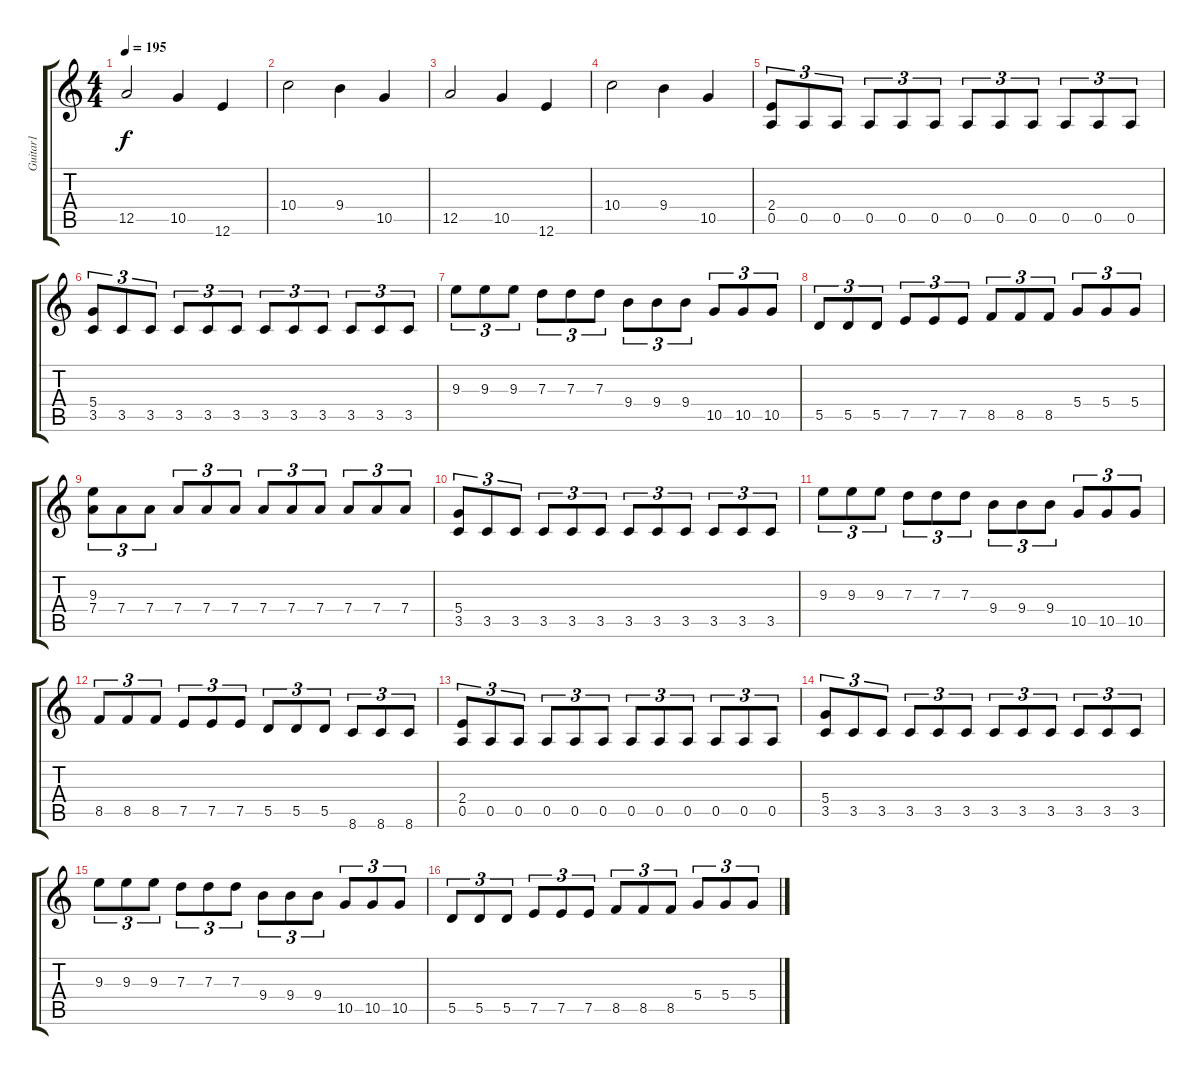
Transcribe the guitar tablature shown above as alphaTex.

\track ("Guitar1" "Guitar1") {instrument distortionguitar}
\staff {score tabs}
\tuning (E4 B3 G3 D3 A2 E2) {hide}
\ts (4 4)
\tempo 195
\clef g2
\ks c
12.5.2{dy f} 10.5.4 12.6.4 |
10.4.2 9.4.4 10.5.4 |
12.5.2 10.5.4 12.6.4 |
10.4.2 9.4.4 10.5.4 |
(2.4 0.5).8{tu (3 2)} 0.5.8{tu (3 2)} 0.5.8{tu (3 2)} 0.5.8{tu (3 2)} 0.5.8{tu (3 2)} 0.5.8{tu (3 2)} 0.5.8{tu (3 2)} 0.5.8{tu (3 2)} 0.5.8{tu (3 2)} 0.5.8{tu (3 2)} 0.5.8{tu (3 2)} 0.5.8{tu (3 2)} |
(5.4 3.5).8{tu (3 2)} 3.5.8{tu (3 2)} 3.5.8{tu (3 2)} 3.5.8{tu (3 2)} 3.5.8{tu (3 2)} 3.5.8{tu (3 2)} 3.5.8{tu (3 2)} 3.5.8{tu (3 2)} 3.5.8{tu (3 2)} 3.5.8{tu (3 2)} 3.5.8{tu (3 2)} 3.5.8{tu (3 2)} |
9.3.8{tu (3 2)} 9.3.8{tu (3 2)} 9.3.8{tu (3 2)} 7.3.8{tu (3 2)} 7.3.8{tu (3 2)} 7.3.8{tu (3 2)} 9.4.8{tu (3 2)} 9.4.8{tu (3 2)} 9.4.8{tu (3 2)} 10.5.8{tu (3 2)} 10.5.8{tu (3 2)} 10.5.8{tu (3 2)} |
5.5.8{tu (3 2)} 5.5.8{tu (3 2)} 5.5.8{tu (3 2)} 7.5.8{tu (3 2)} 7.5.8{tu (3 2)} 7.5.8{tu (3 2)} 8.5.8{tu (3 2)} 8.5.8{tu (3 2)} 8.5.8{tu (3 2)} 5.4.8{tu (3 2)} 5.4.8{tu (3 2)} 5.4.8{tu (3 2)} |
(9.3 7.4).8{tu (3 2)} 7.4.8{tu (3 2)} 7.4.8{tu (3 2)} 7.4.8{tu (3 2)} 7.4.8{tu (3 2)} 7.4.8{tu (3 2)} 7.4.8{tu (3 2)} 7.4.8{tu (3 2)} 7.4.8{tu (3 2)} 7.4.8{tu (3 2)} 7.4.8{tu (3 2)} 7.4.8{tu (3 2)} |
(5.4 3.5).8{tu (3 2)} 3.5.8{tu (3 2)} 3.5.8{tu (3 2)} 3.5.8{tu (3 2)} 3.5.8{tu (3 2)} 3.5.8{tu (3 2)} 3.5.8{tu (3 2)} 3.5.8{tu (3 2)} 3.5.8{tu (3 2)} 3.5.8{tu (3 2)} 3.5.8{tu (3 2)} 3.5.8{tu (3 2)} |
9.3.8{tu (3 2)} 9.3.8{tu (3 2)} 9.3.8{tu (3 2)} 7.3.8{tu (3 2)} 7.3.8{tu (3 2)} 7.3.8{tu (3 2)} 9.4.8{tu (3 2)} 9.4.8{tu (3 2)} 9.4.8{tu (3 2)} 10.5.8{tu (3 2)} 10.5.8{tu (3 2)} 10.5.8{tu (3 2)} |
8.5.8{tu (3 2)} 8.5.8{tu (3 2)} 8.5.8{tu (3 2)} 7.5.8{tu (3 2)} 7.5.8{tu (3 2)} 7.5.8{tu (3 2)} 5.5.8{tu (3 2)} 5.5.8{tu (3 2)} 5.5.8{tu (3 2)} 8.6.8{tu (3 2)} 8.6.8{tu (3 2)} 8.6.8{tu (3 2)} |
(2.4 0.5).8{tu (3 2)} 0.5.8{tu (3 2)} 0.5.8{tu (3 2)} 0.5.8{tu (3 2)} 0.5.8{tu (3 2)} 0.5.8{tu (3 2)} 0.5.8{tu (3 2)} 0.5.8{tu (3 2)} 0.5.8{tu (3 2)} 0.5.8{tu (3 2)} 0.5.8{tu (3 2)} 0.5.8{tu (3 2)} |
(5.4 3.5).8{tu (3 2)} 3.5.8{tu (3 2)} 3.5.8{tu (3 2)} 3.5.8{tu (3 2)} 3.5.8{tu (3 2)} 3.5.8{tu (3 2)} 3.5.8{tu (3 2)} 3.5.8{tu (3 2)} 3.5.8{tu (3 2)} 3.5.8{tu (3 2)} 3.5.8{tu (3 2)} 3.5.8{tu (3 2)} |
9.3.8{tu (3 2)} 9.3.8{tu (3 2)} 9.3.8{tu (3 2)} 7.3.8{tu (3 2)} 7.3.8{tu (3 2)} 7.3.8{tu (3 2)} 9.4.8{tu (3 2)} 9.4.8{tu (3 2)} 9.4.8{tu (3 2)} 10.5.8{tu (3 2)} 10.5.8{tu (3 2)} 10.5.8{tu (3 2)} |
5.5.8{tu (3 2)} 5.5.8{tu (3 2)} 5.5.8{tu (3 2)} 7.5.8{tu (3 2)} 7.5.8{tu (3 2)} 7.5.8{tu (3 2)} 8.5.8{tu (3 2)} 8.5.8{tu (3 2)} 8.5.8{tu (3 2)} 5.4.8{tu (3 2)} 5.4.8{tu (3 2)} 5.4.8{tu (3 2)}
